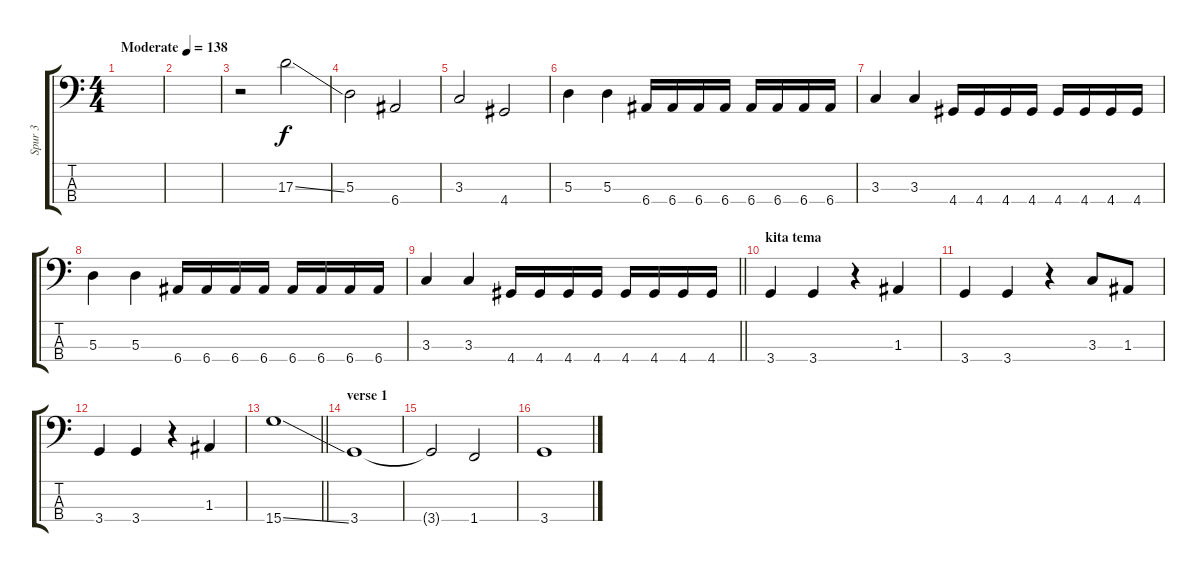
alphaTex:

\track ("Spur 3" "Spur 3") {instrument electricbasspick}
\staff {score tabs}
\tuning (G2 D2 A1 E1) {hide}
\ts (4 4)
\tempo (138 "Moderate")
\clef f4
\ks c
|
|
r.2 17.3{ss}.2 |
5.3.2 6.4.2 |
3.3.2 4.4.2 |
5.3.4 5.3.4 6.4.16 6.4.16 6.4.16 6.4.16 6.4.16 6.4.16 6.4.16 6.4.16 |
3.3.4 3.3.4 4.4.16 4.4.16 4.4.16 4.4.16 4.4.16 4.4.16 4.4.16 4.4.16 |
5.3.4 5.3.4 6.4.16 6.4.16 6.4.16 6.4.16 6.4.16 6.4.16 6.4.16 6.4.16 |
\barLineRight lightlight
3.3.4 3.3.4 4.4.16 4.4.16 4.4.16 4.4.16 4.4.16 4.4.16 4.4.16 4.4.16 |
\section ("" "kita tema")
3.4.4 3.4.4 r.4 1.3.4 |
3.4.4 3.4.4 r.4 3.3.8 1.3.8 |
3.4.4 3.4.4 r.4 1.3.4 |
\barLineRight lightlight
15.4{ss}.1 |
\section ("" "verse 1")
3.4.1 |
3.4{t}.2 1.4.2 |
3.4.1
